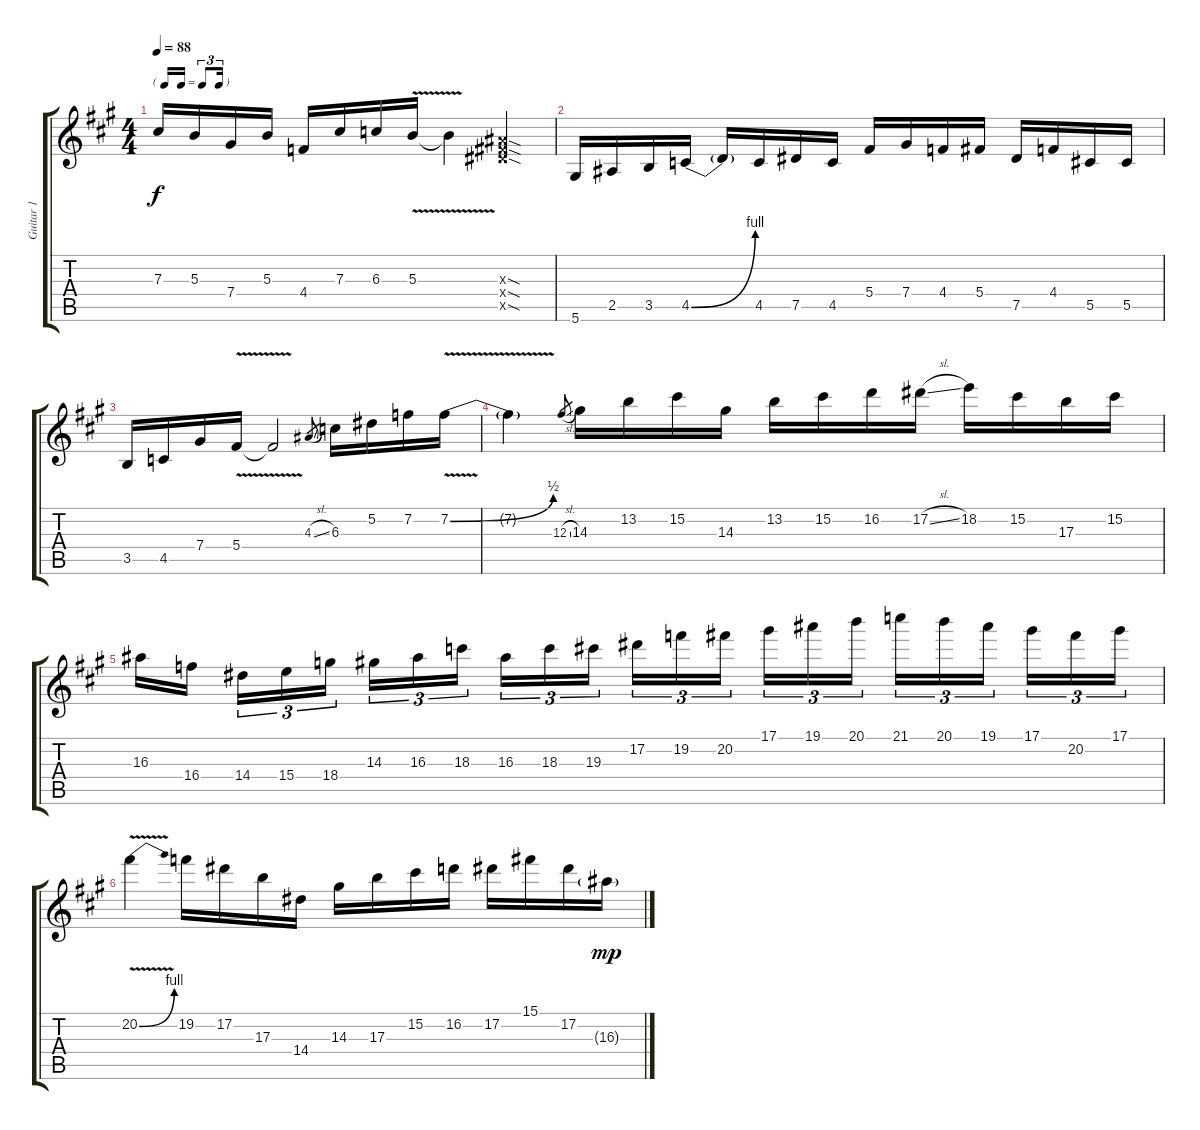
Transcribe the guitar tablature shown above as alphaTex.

\track ("Guitar 1" "Guitar 1") {instrument distortionguitar}
\staff {score tabs}
\tuning (Eb4 Bb3 Gb3 Db3 Ab2 Eb2) {hide}
\ts (4 4)
\tf triplet16th
\tempo 88
\clef g2
\ks a
7.3.16{dy f} 5.3.16 7.4.16 5.3.16 4.4.16 7.3.16 6.3.16 5.3{v}.16 5.3{t}.4 (4.3{sod x} 5.4{sod x} 7.5{sod x}).4 |
5.6.16 2.5.16 3.5.16 4.5{be (bend 0 0 60 4)}.16 4.5{t}.16 4.5.16 7.5.16 4.5.16 5.4.16 7.4.16 4.4.16 5.4.16 7.5.16 4.4.16 5.5.16 5.5.16 |
3.5.16 4.5.16 7.4.16 5.4{v}.16 5.4{t}.2 4.3{sl}.8{gr} 6.3.16 5.2.16 7.2.16 7.2{be (bend 0 0 60 2) v}.16 |
7.2{t}.4 12.3{sl}.8{gr} 14.3.16 13.2.16 15.2.16 14.3.16 13.2.16 15.2.16 16.2.16 17.2{sl}.16 18.2.16 15.2.16 17.3.16 15.2.16 |
16.3.16 16.4.16{beam splitsecondary} 14.4.16{tu (3 2)} 15.4.16{tu (3 2)} 18.4.16{tu (3 2)} 14.3.16{tu (3 2)} 16.3.16{tu (3 2)} 18.3.16{tu (3 2) beam splitsecondary} 16.3.16{tu (3 2)} 18.3.16{tu (3 2)} 19.3.16{tu (3 2)} 17.2.16{tu (3 2)} 19.2.16{tu (3 2)} 20.2.16{tu (3 2) beam splitsecondary} 17.1.16{tu (3 2)} 19.1.16{tu (3 2)} 20.1.16{tu (3 2)} 21.1.16{tu (3 2)} 20.1.16{tu (3 2)} 19.1.16{tu (3 2) beam splitsecondary} 17.1.16{tu (3 2)} 20.2.16{tu (3 2)} 17.1.16{tu (3 2)} |
20.2{be (bend 0 0 60 4) v}.4 19.2.16 17.2.16 17.3.16 14.4.16 14.3.16 17.3.16 15.2.16 16.2.16 17.2.16 15.1.16 17.2.16 16.3{g}.16{dy mp}
